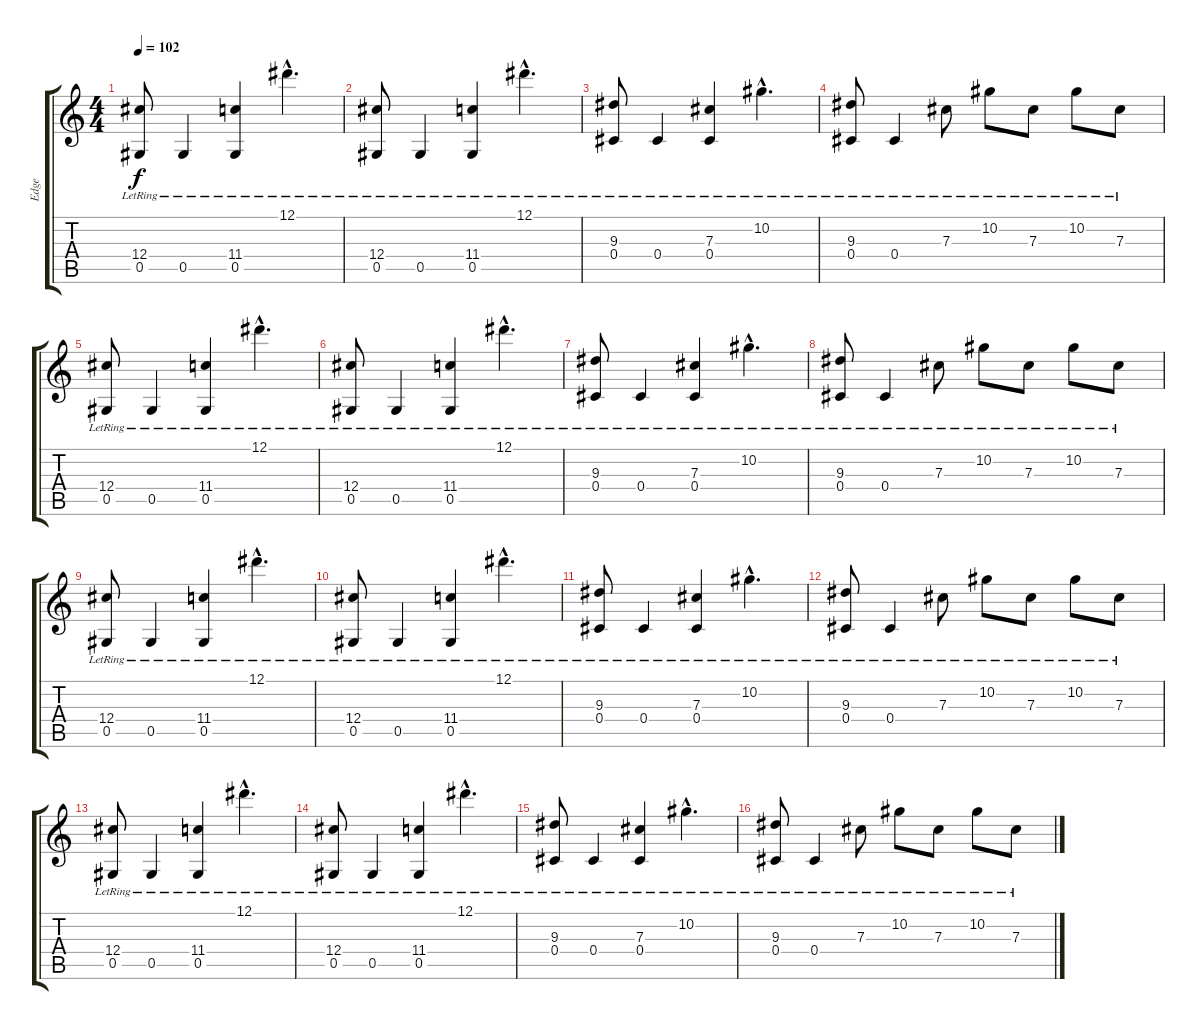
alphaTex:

\track ("Edge" "Edge") {instrument electricguitarjazz}
\staff {score tabs}
\tuning (Eb4 Bb3 Gb3 Db3 Ab2 Eb2) {hide}
\ts (4 4)
\tempo 102
\clef g2
\ks c
(12.4{lr} 0.5{lr}).8{dy f} 0.5{lr}.4 (11.4{lr} 0.5{lr}).4 12.1{hac lr}.4{d} |
(12.4{lr} 0.5{lr}).8 0.5{lr}.4 (11.4{lr} 0.5{lr}).4 12.1{hac lr}.4{d} |
(9.3{lr} 0.4{lr}).8 0.4{lr}.4 (7.3{lr} 0.4{lr}).4 10.2{hac lr}.4{d} |
(9.3{lr} 0.4{lr}).8 0.4{lr}.4 7.3{lr}.8 10.2{lr}.8 7.3{lr}.8 10.2{lr}.8 7.3{lr}.8 |
(12.4{lr} 0.5{lr}).8 0.5{lr}.4 (11.4{lr} 0.5{lr}).4 12.1{hac lr}.4{d} |
(12.4{lr} 0.5{lr}).8 0.5{lr}.4 (11.4{lr} 0.5{lr}).4 12.1{hac lr}.4{d} |
(9.3{lr} 0.4{lr}).8 0.4{lr}.4 (7.3{lr} 0.4{lr}).4 10.2{hac lr}.4{d} |
(9.3{lr} 0.4{lr}).8 0.4{lr}.4 7.3{lr}.8 10.2{lr}.8 7.3{lr}.8 10.2{lr}.8 7.3{lr}.8 |
(12.4{lr} 0.5{lr}).8 0.5{lr}.4 (11.4{lr} 0.5{lr}).4 12.1{hac lr}.4{d} |
(12.4{lr} 0.5{lr}).8 0.5{lr}.4 (11.4{lr} 0.5{lr}).4 12.1{hac lr}.4{d} |
(9.3{lr} 0.4{lr}).8 0.4{lr}.4 (7.3{lr} 0.4{lr}).4 10.2{hac lr}.4{d} |
(9.3{lr} 0.4{lr}).8 0.4{lr}.4 7.3{lr}.8 10.2{lr}.8 7.3{lr}.8 10.2{lr}.8 7.3{lr}.8 |
(12.4{lr} 0.5{lr}).8 0.5{lr}.4 (11.4{lr} 0.5{lr}).4 12.1{hac lr}.4{d} |
(12.4{lr} 0.5{lr}).8 0.5{lr}.4 (11.4{lr} 0.5{lr}).4 12.1{hac lr}.4{d} |
(9.3{lr} 0.4{lr}).8 0.4{lr}.4 (7.3{lr} 0.4{lr}).4 10.2{hac lr}.4{d} |
(9.3{lr} 0.4{lr}).8 0.4{lr}.4 7.3{lr}.8 10.2{lr}.8 7.3{lr}.8 10.2{lr}.8 7.3{lr}.8
